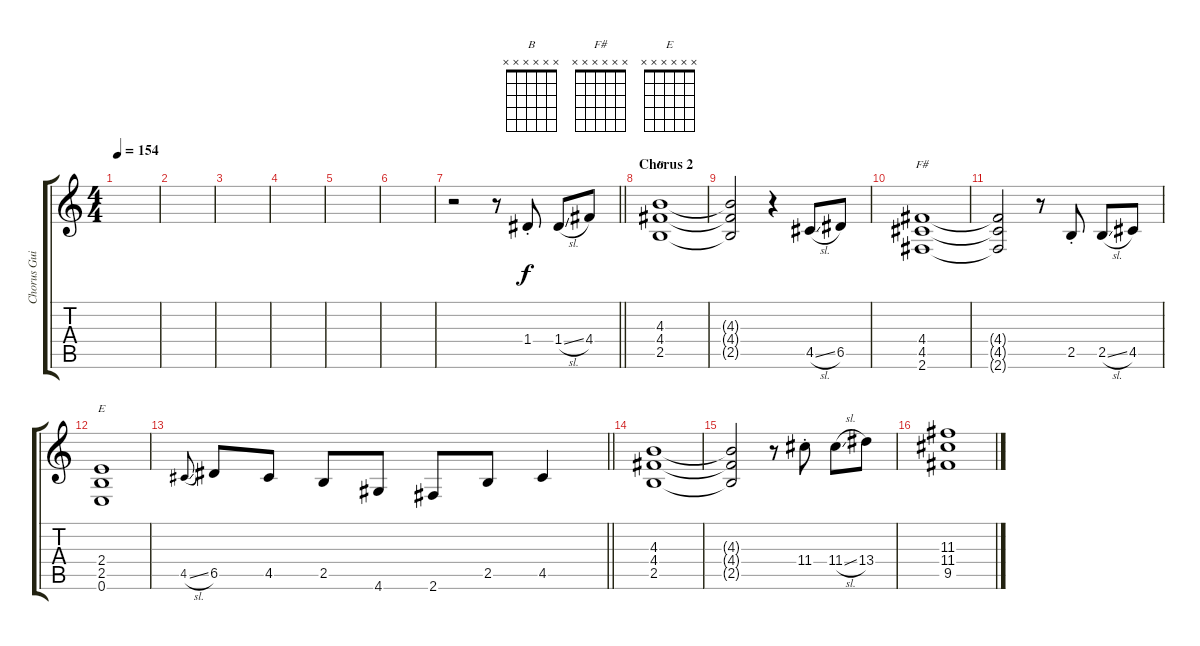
\track ("Chorus Guitar" "Chorus Gui") {instrument electricguitarmuted}
\staff {score tabs}
\tuning (E4 B3 G3 D3 A2 E2) {hide}
\chord ("B" x x x x x x)
\chord ("F#" x x x x x x)
\chord ("E" x x x x x x)
\ts (4 4)
\tempo 154
\clef g2
\ks c
|
|
|
|
|
|
\barLineRight lightlight
r.2 r.8 1.4{st}.8 1.4{sl}.8 4.4.8 |
\section ("" "Chorus 2")
(4.3 4.4 2.5).1{ch "B"} |
(4.3{t} 4.4{t} 2.5{t}).2 r.4 4.5{sl}.8 6.5.8 |
(4.4 4.5 2.6).1{ch "F#"} |
(4.4{t} 4.5{t} 2.6{t}).2 r.8 2.5{st}.8 2.5{sl}.8 4.5.8 |
(2.4 2.5 0.6).1{ch "E"} |
\barLineRight lightlight
4.5{sl}.8{gr onbeat} 6.5.8 4.5.8 2.5.8 4.6.8 2.6.8 2.5.8 4.5.4 |
(4.3 4.4 2.5).1 |
(4.3{t} 4.4{t} 2.5{t}).2 r.8 11.4{st}.8 11.4{sl}.8 13.4.8 |
(11.3 11.4 9.5).1
